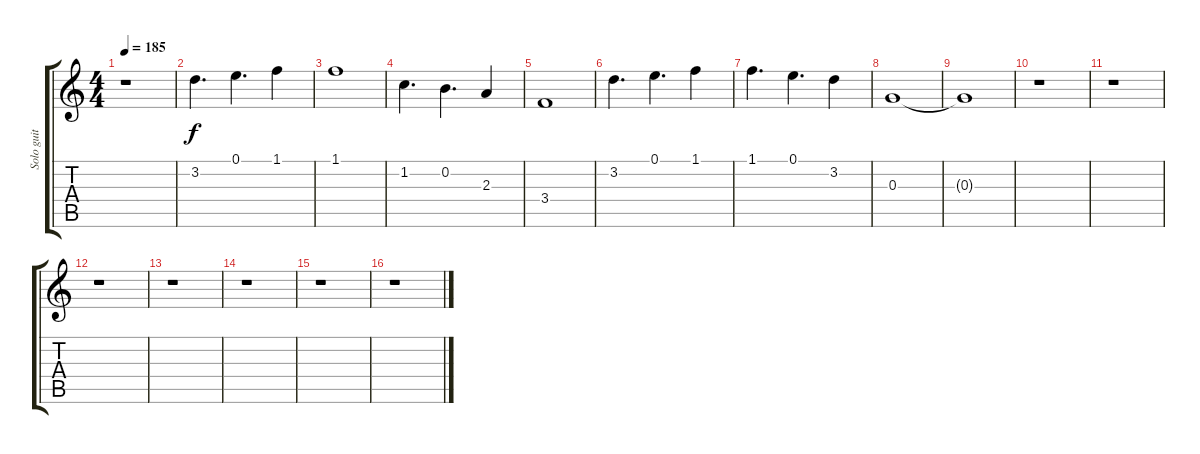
\track ("Solo guit" "Solo guit") {instrument distortionguitar}
\staff {score tabs}
\tuning (E4 B3 G3 D3 A2 E2) {hide}
\ts (4 4)
\tempo 185
\clef g2
\ks c
r.1{dy f} |
3.2.4{d} 0.1.4{d} 1.1.4 |
1.1.1 |
1.2.4{d} 0.2.4{d} 2.3.4 |
3.4.1 |
3.2.4{d} 0.1.4{d} 1.1.4 |
1.1.4{d} 0.1.4{d} 3.2.4 |
0.3.1 |
0.3{t}.1 |
r.1 |
r.1 |
r.1 |
r.1 |
r.1 |
r.1 |
r.1
